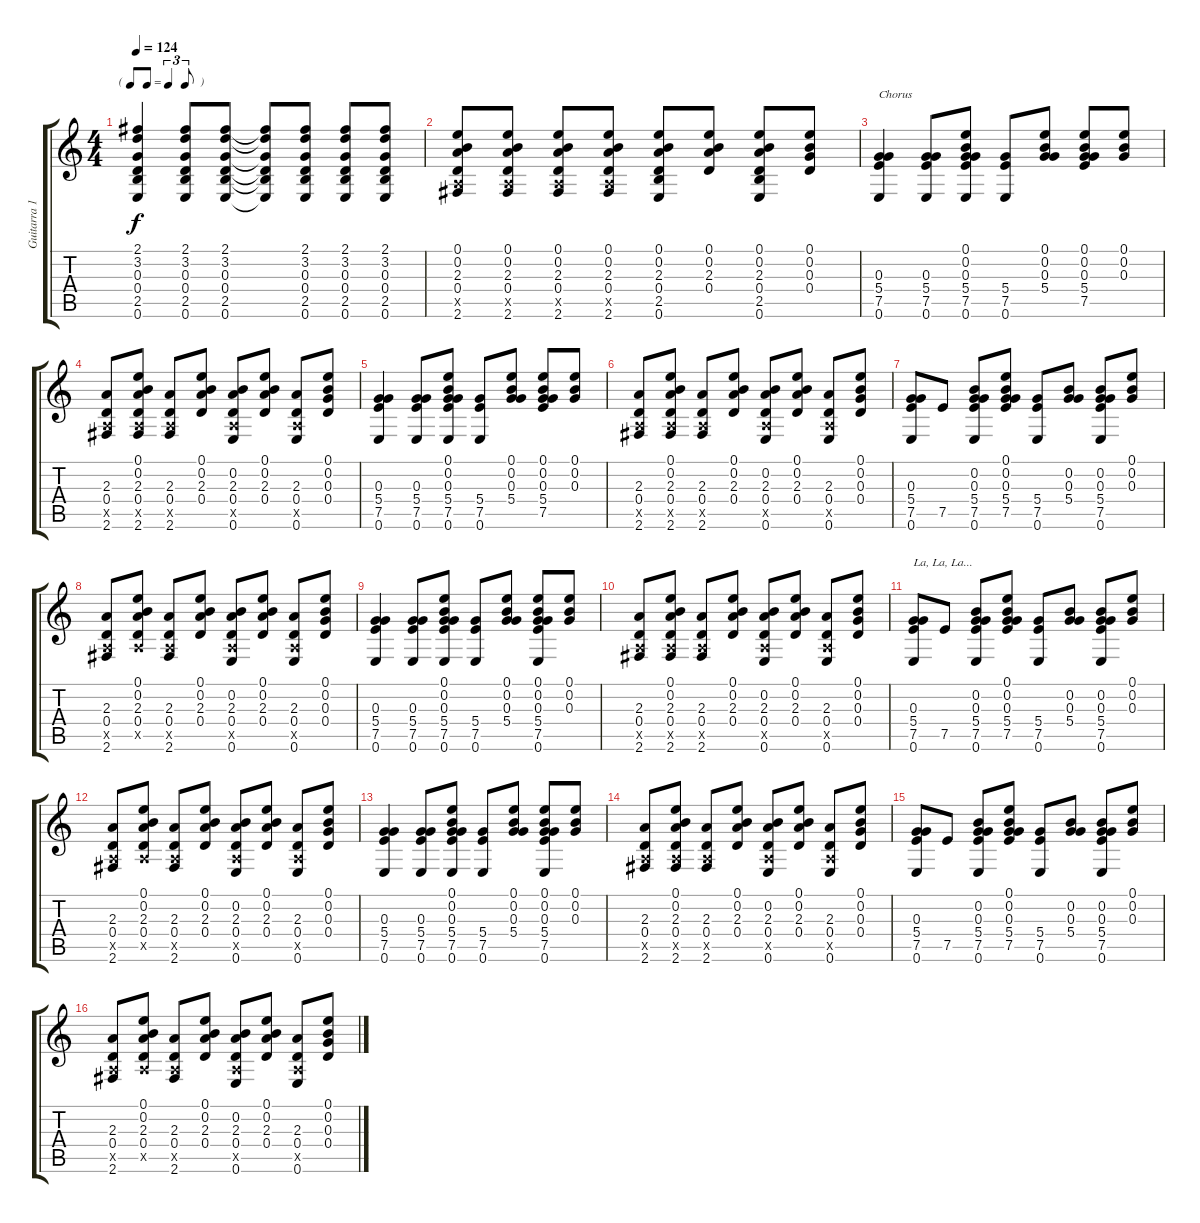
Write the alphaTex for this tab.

\track ("Guitarra 1" "Guitarra 1") {instrument acousticguitarsteel}
\staff {score tabs}
\tuning (E4 B3 G3 D3 A2 E2) {hide}
\ts (4 4)
\tf triplet8th
\tempo 124
\clef g2
\ks c
(2.1 3.2 0.3 0.4 2.5 0.6).4{dy f} (2.1 3.2 0.3 0.4 2.5 0.6).8 (2.1 3.2 0.3 0.4 2.5 0.6).8 (2.1{t} 3.2{t} 0.3{t} 0.4{t} 2.5{t} 0.6{t}).8 (2.1 3.2 0.3 0.4 2.5 0.6).8 (2.1 3.2 0.3 0.4 2.5 0.6).8 (2.1 3.2 0.3 0.4 2.5 0.6).8 |
(0.1 0.2 2.3 0.4 0.5{x} 2.6).8 (0.1 0.2 2.3 0.4 0.5{x} 2.6).8 (0.1 0.2 2.3 0.4 0.5{x} 2.6).8 (0.1 0.2 2.3 0.4 0.5{x} 2.6).8 (0.1 0.2 2.3 0.4 2.5 0.6).8 (0.1 0.2 2.3 0.4).8 (0.1 0.2 2.3 0.4 2.5 0.6).8 (0.1 0.2 0.3 0.4).8 |
(0.3 5.4 7.5 0.6).4{txt "Chorus"} (0.3 5.4 7.5 0.6).8 (0.1 0.2 0.3 5.4 7.5 0.6).8 (5.4 7.5 0.6).8 (0.1 0.2 0.3 5.4).8 (0.1 0.2 0.3 5.4 7.5).8 (0.1 0.2 0.3).8 |
(2.3 0.4 0.5{x} 2.6).8 (0.1 0.2 2.3 0.4 0.5{x} 2.6).8 (2.3 0.4 0.5{x} 2.6).8 (0.1 0.2 2.3 0.4).8 (0.2 2.3 0.4 0.5{x} 0.6).8 (0.1 0.2 2.3 0.4).8 (2.3 0.4 0.5{x} 0.6).8 (0.1 0.2 0.3 0.4).8 |
(0.3 5.4 7.5 0.6).4 (0.3 5.4 7.5 0.6).8 (0.1 0.2 0.3 5.4 7.5 0.6).8 (5.4 7.5 0.6).8 (0.1 0.2 0.3 5.4).8 (0.1 0.2 0.3 5.4 7.5).8 (0.1 0.2 0.3).8 |
(2.3 0.4 0.5{x} 2.6).8 (0.1 0.2 2.3 0.4 0.5{x} 2.6).8 (2.3 0.4 0.5{x} 2.6).8 (0.1 0.2 2.3 0.4).8 (0.2 2.3 0.4 0.5{x} 0.6).8 (0.1 0.2 2.3 0.4).8 (2.3 0.4 0.5{x} 0.6).8 (0.1 0.2 0.3 0.4).8 |
(0.3 5.4 7.5 0.6).8 7.5.8 (0.2 0.3 5.4 7.5 0.6).8 (0.1 0.2 0.3 5.4 7.5).8 (5.4 7.5 0.6).8 (0.2 0.3 5.4).8 (0.2 0.3 5.4 7.5 0.6).8 (0.1 0.2 0.3).8 |
(2.3 0.4 0.5{x} 2.6).8 (0.1 0.2 2.3 0.4 0.5{x}).8 (2.3 0.4 0.5{x} 2.6).8 (0.1 0.2 2.3 0.4).8 (0.2 2.3 0.4 0.5{x} 0.6).8 (0.1 0.2 2.3 0.4).8 (2.3 0.4 0.5{x} 0.6).8 (0.1 0.2 0.3 0.4).8 |
(0.3 5.4 7.5 0.6).4 (0.3 5.4 7.5 0.6).8 (0.1 0.2 0.3 5.4 7.5 0.6).8 (5.4 7.5 0.6).8 (0.1 0.2 0.3 5.4).8 (0.1 0.2 0.3 5.4 7.5 0.6).8 (0.1 0.2 0.3).8 |
(2.3 0.4 0.5{x} 2.6).8 (0.1 0.2 2.3 0.4 0.5{x} 2.6).8 (2.3 0.4 0.5{x} 2.6).8 (0.1 0.2 2.3 0.4).8 (0.2 2.3 0.4 0.5{x} 0.6).8 (0.1 0.2 2.3 0.4).8 (2.3 0.4 0.5{x} 0.6).8 (0.1 0.2 0.3 0.4).8 |
(0.3 5.4 7.5 0.6).8{txt "La, La, La..."} 7.5.8 (0.2 0.3 5.4 7.5 0.6).8 (0.1 0.2 0.3 5.4 7.5).8 (5.4 7.5 0.6).8 (0.2 0.3 5.4).8 (0.2 0.3 5.4 7.5 0.6).8 (0.1 0.2 0.3).8 |
(2.3 0.4 0.5{x} 2.6).8 (0.1 0.2 2.3 0.4 0.5{x}).8 (2.3 0.4 0.5{x} 2.6).8 (0.1 0.2 2.3 0.4).8 (0.2 2.3 0.4 0.5{x} 0.6).8 (0.1 0.2 2.3 0.4).8 (2.3 0.4 0.5{x} 0.6).8 (0.1 0.2 0.3 0.4).8 |
(0.3 5.4 7.5 0.6).4 (0.3 5.4 7.5 0.6).8 (0.1 0.2 0.3 5.4 7.5 0.6).8 (5.4 7.5 0.6).8 (0.1 0.2 0.3 5.4).8 (0.1 0.2 0.3 5.4 7.5 0.6).8 (0.1 0.2 0.3).8 |
(2.3 0.4 0.5{x} 2.6).8 (0.1 0.2 2.3 0.4 0.5{x} 2.6).8 (2.3 0.4 0.5{x} 2.6).8 (0.1 0.2 2.3 0.4).8 (0.2 2.3 0.4 0.5{x} 0.6).8 (0.1 0.2 2.3 0.4).8 (2.3 0.4 0.5{x} 0.6).8 (0.1 0.2 0.3 0.4).8 |
(0.3 5.4 7.5 0.6).8 7.5.8 (0.2 0.3 5.4 7.5 0.6).8 (0.1 0.2 0.3 5.4 7.5).8 (5.4 7.5 0.6).8 (0.2 0.3 5.4).8 (0.2 0.3 5.4 7.5 0.6).8 (0.1 0.2 0.3).8 |
(2.3 0.4 0.5{x} 2.6).8 (0.1 0.2 2.3 0.4 0.5{x}).8 (2.3 0.4 0.5{x} 2.6).8 (0.1 0.2 2.3 0.4).8 (0.2 2.3 0.4 0.5{x} 0.6).8 (0.1 0.2 2.3 0.4).8 (2.3 0.4 0.5{x} 0.6).8 (0.1 0.2 0.3 0.4).8
